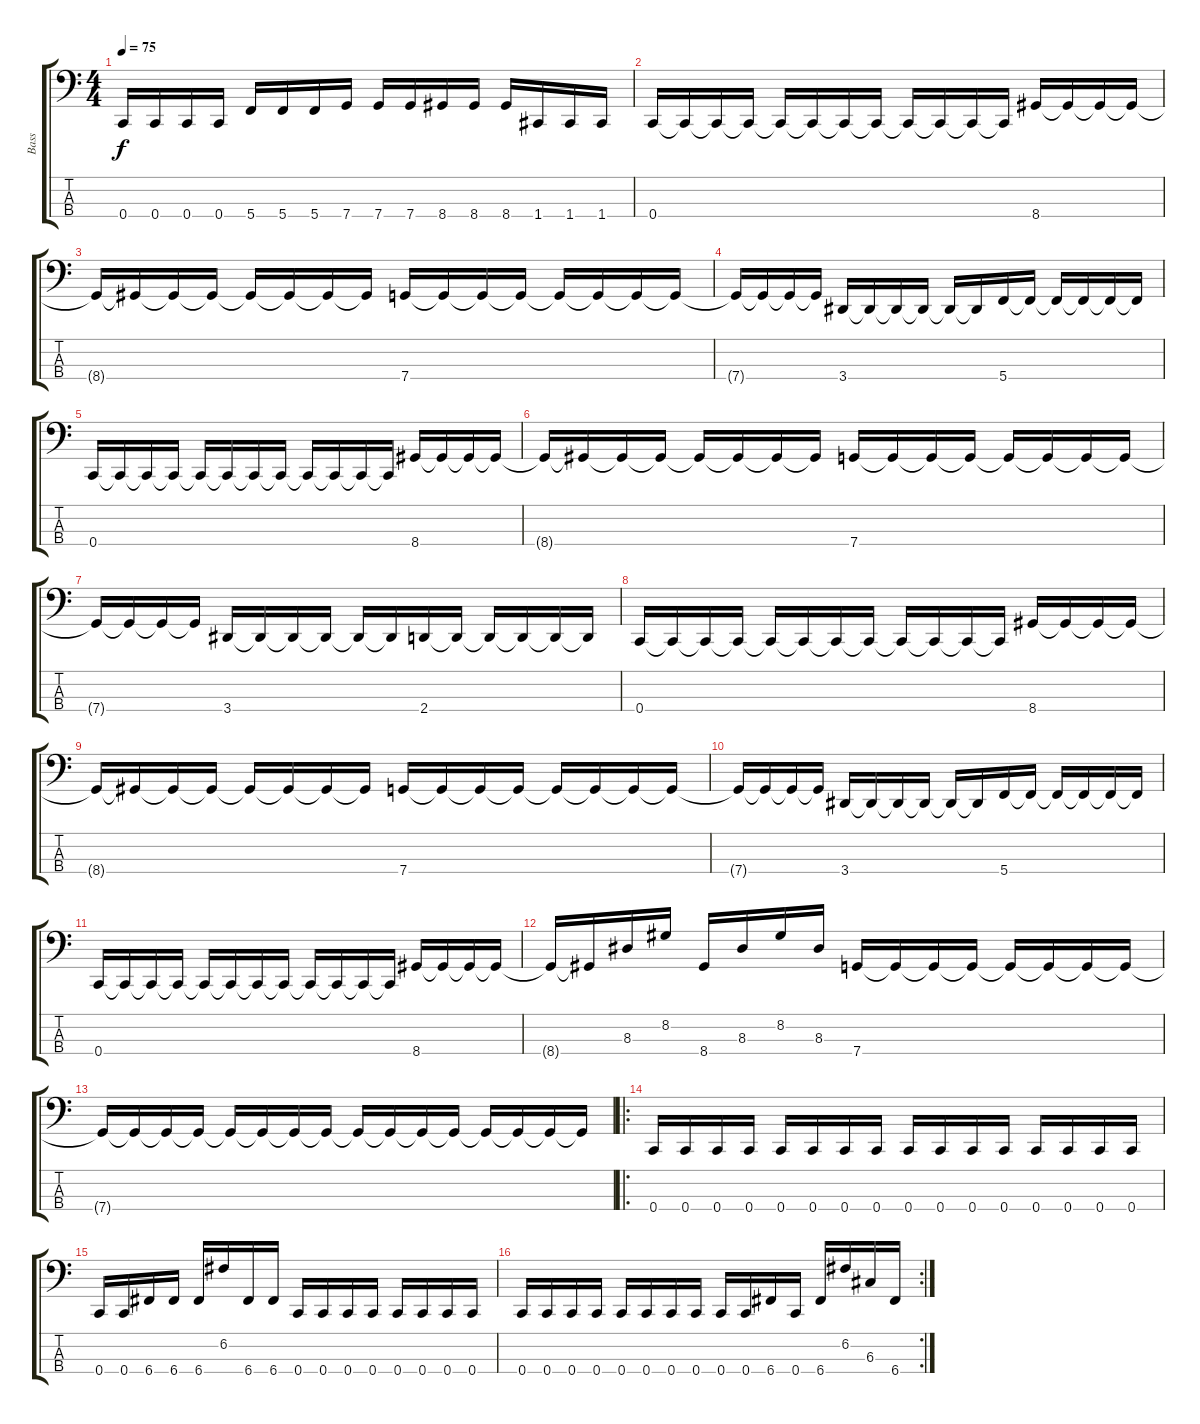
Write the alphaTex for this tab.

\track ("Bass" "Bass") {instrument electricbassfinger}
\staff {score tabs}
\tuning (F2 C2 G1 C1) {hide}
\ts (4 4)
\tempo 75
\clef f4
\ks c
0.4.16{dy f} 0.4.16 0.4.16 0.4.16 5.4.16 5.4.16 5.4.16 7.4.16 7.4.16 7.4.16 8.4.16 8.4.16 8.4.16 1.4.16 1.4.16 1.4.16 |
0.4.16 0.4{t}.16 0.4{t}.16 0.4{t}.16 0.4{t}.16 0.4{t}.16 0.4{t}.16 0.4{t}.16 0.4{t}.16 0.4{t}.16 0.4{t}.16 0.4{t}.16 8.4.16 8.4{t}.16 8.4{t}.16 8.4{t}.16 |
8.4{t}.16 8.4{t}.16 8.4{t}.16 8.4{t}.16 8.4{t}.16 8.4{t}.16 8.4{t}.16 8.4{t}.16 7.4.16 7.4{t}.16 7.4{t}.16 7.4{t}.16 7.4{t}.16 7.4{t}.16 7.4{t}.16 7.4{t}.16 |
7.4{t}.16 7.4{t}.16 7.4{t}.16 7.4{t}.16 3.4.16 3.4{t}.16 3.4{t}.16 3.4{t}.16 3.4{t}.16 3.4{t}.16 5.4.16 5.4{t}.16 5.4{t}.16 5.4{t}.16 5.4{t}.16 5.4{t}.16 |
0.4.16 0.4{t}.16 0.4{t}.16 0.4{t}.16 0.4{t}.16 0.4{t}.16 0.4{t}.16 0.4{t}.16 0.4{t}.16 0.4{t}.16 0.4{t}.16 0.4{t}.16 8.4.16 8.4{t}.16 8.4{t}.16 8.4{t}.16 |
8.4{t}.16 8.4{t}.16 8.4{t}.16 8.4{t}.16 8.4{t}.16 8.4{t}.16 8.4{t}.16 8.4{t}.16 7.4.16 7.4{t}.16 7.4{t}.16 7.4{t}.16 7.4{t}.16 7.4{t}.16 7.4{t}.16 7.4{t}.16 |
7.4{t}.16 7.4{t}.16 7.4{t}.16 7.4{t}.16 3.4.16 3.4{t}.16 3.4{t}.16 3.4{t}.16 3.4{t}.16 3.4{t}.16 2.4.16 2.4{t}.16 2.4{t}.16 2.4{t}.16 2.4{t}.16 2.4{t}.16 |
0.4.16 0.4{t}.16 0.4{t}.16 0.4{t}.16 0.4{t}.16 0.4{t}.16 0.4{t}.16 0.4{t}.16 0.4{t}.16 0.4{t}.16 0.4{t}.16 0.4{t}.16 8.4.16 8.4{t}.16 8.4{t}.16 8.4{t}.16 |
8.4{t}.16 8.4{t}.16 8.4{t}.16 8.4{t}.16 8.4{t}.16 8.4{t}.16 8.4{t}.16 8.4{t}.16 7.4.16 7.4{t}.16 7.4{t}.16 7.4{t}.16 7.4{t}.16 7.4{t}.16 7.4{t}.16 7.4{t}.16 |
7.4{t}.16 7.4{t}.16 7.4{t}.16 7.4{t}.16 3.4.16 3.4{t}.16 3.4{t}.16 3.4{t}.16 3.4{t}.16 3.4{t}.16 5.4.16 5.4{t}.16 5.4{t}.16 5.4{t}.16 5.4{t}.16 5.4{t}.16 |
0.4.16 0.4{t}.16 0.4{t}.16 0.4{t}.16 0.4{t}.16 0.4{t}.16 0.4{t}.16 0.4{t}.16 0.4{t}.16 0.4{t}.16 0.4{t}.16 0.4{t}.16 8.4.16 8.4{t}.16 8.4{t}.16 8.4{t}.16 |
8.4{t}.16 8.4{t}.16 8.3.16 8.2.16 8.4.16 8.3.16 8.2.16 8.3.16 7.4.16 7.4{t}.16 7.4{t}.16 7.4{t}.16 7.4{t}.16 7.4{t}.16 7.4{t}.16 7.4{t}.16 |
7.4{t}.16 7.4{t}.16 7.4{t}.16 7.4{t}.16 7.4{t}.16 7.4{t}.16 7.4{t}.16 7.4{t}.16 7.4{t}.16 7.4{t}.16 7.4{t}.16 7.4{t}.16 7.4{t}.16 7.4{t}.16 7.4{t}.16 7.4{t}.16 |
\ro
0.4.16 0.4.16 0.4.16 0.4.16 0.4.16 0.4.16 0.4.16 0.4.16 0.4.16 0.4.16 0.4.16 0.4.16 0.4.16 0.4.16 0.4.16 0.4.16 |
0.4.16 0.4.16 6.4.16 6.4.16 6.4.16 6.2.16 6.4.16 6.4.16 0.4.16 0.4.16 0.4.16 0.4.16 0.4.16 0.4.16 0.4.16 0.4.16 |
\rc 2
0.4.16 0.4.16 0.4.16 0.4.16 0.4.16 0.4.16 0.4.16 0.4.16 0.4.16 0.4.16 6.4.16 0.4.16 6.4.16 6.2.16 6.3.16 6.4.16
